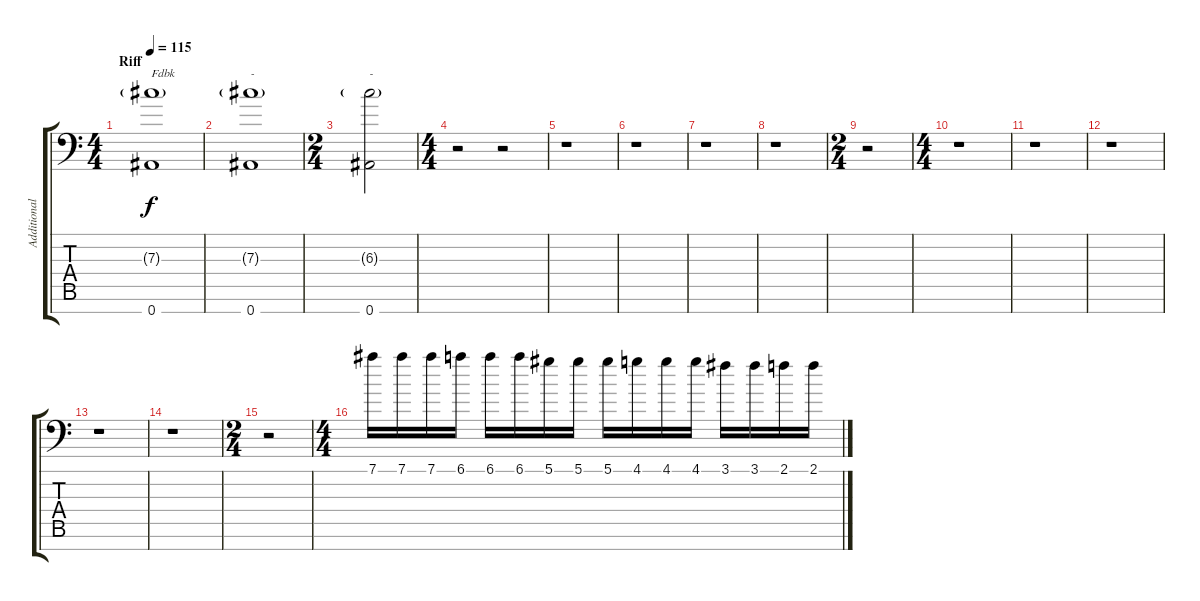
\track ("Additional Guitar" "Additional") {instrument distortionguitar}
\staff {score tabs}
\tuning (Eb4 Bb3 Gb3 Db3 Ab2 Eb2 Bb1) {hide}
\ts (4 4)
\section ("" "Riff")
\tempo 115
\clef f4
\ks c
(7.3{g} 0.7).1{txt "Fdbk" dy f} |
(7.3{g} 0.7).1{txt "-"} |
\ts (2 4)
(6.3{g} 0.7).2{txt "-"} |
\ts (4 4)
r.2 r.2 |
r.1 |
r.1 |
r.1 |
r.1 |
\ts (2 4)
r.2 |
\ts (4 4)
r.1 |
r.1 |
r.1 |
r.1 |
r.1 |
\ts (2 4)
r.2 |
\ts (4 4)
7.1.16 7.1.16 7.1.16 6.1.16 6.1.16 6.1.16 5.1.16 5.1.16 5.1.16 4.1.16 4.1.16 4.1.16 3.1.16 3.1.16 2.1.16 2.1.16
